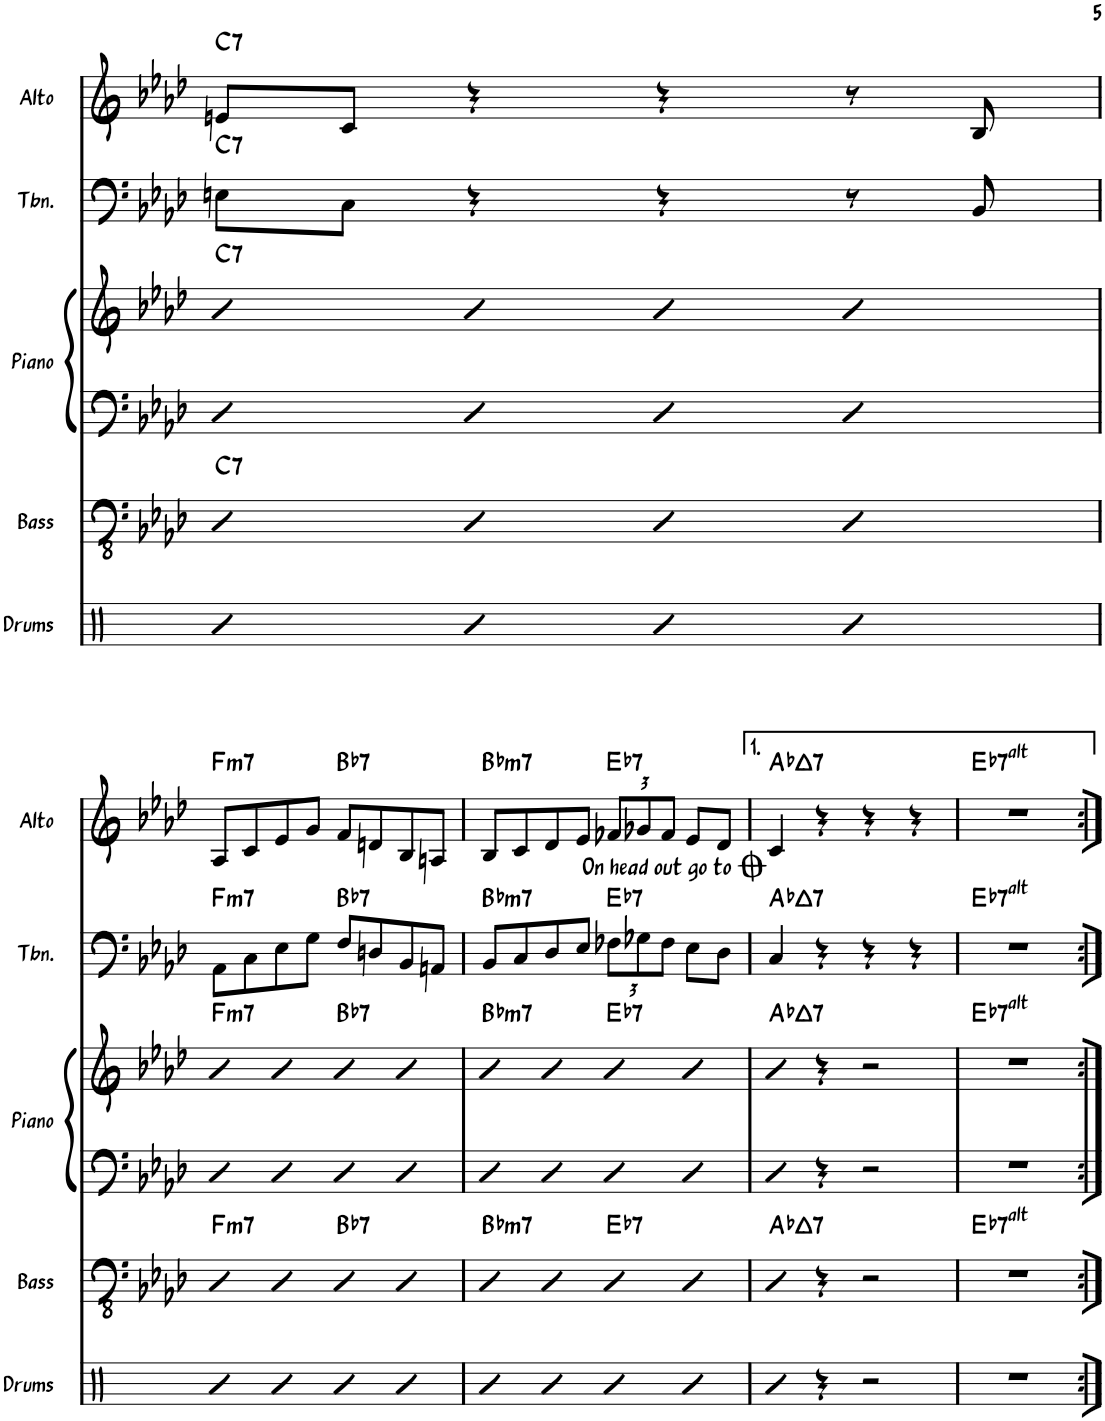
**kern	**kern	**harte	**kern	**kern	**harte	**kern	**harte	**kern	**harte
*part5	*part4	*part4	*part3	*part3	*part3	*part2	*part2	*part1	*part1
*staff6	*staff5	*	*staff4	*staff3	*	*staff2	*	*staff1	*
*I"Drums	*I"Bass	*	*I"Piano	*	*	*I"Trombone	*	*I"Alto Sax	*
*I'Drums	*I'Bass	*	*I'Piano	*	*	*I'Tbn.	*	*I'Alto	*
!!LO:PB:g=z
*clefX	*clefFv4	*	*clefF4	*clefG2	*	*clefF4	*	*clefG2	*
*	*	*	*	*	*	*	*	*Trd5c9	*
*k[]	*k[b-e-a-d-]	*	*k[b-e-a-d-]	*k[b-e-a-d-]	*	*k[b-e-a-d-]	*	*k[b-e-a-d-]	*
*M4/4	*M4/4	*	*M4/4	*M4/4	*	*M4/4	*	*M4/4	*
=28	=28	=28	=28	=28	=28	=28	=28	=28	=28
!	!	!LO:H:kt=7	!	!	!LO:H:kt=7	!	!LO:H:kt=7	!	!LO:H:kt=7
4R	4DD-	C:7	4D-	4b-	C:7	8En\L	C:7	8en/L	C:7
.	.	.	.	.	.	8C\J	.	8c/J	.
4R	4DD-	.	4D-	4b-	.	4r	.	4r	.
4R	4DD-	.	4D-	4b-	.	4r	.	4r	.
4R	4DD-	.	4D-	4b-	.	8r	.	8r	.
.	.	.	.	.	.	8BB-/	.	8B-/	.
!!LO:LB:g=z
=29	=29	=29	=29	=29	=29	=29	=29	=29	=29
!	!	!LO:H:kt=m7	!	!	!LO:H:kt=m7	!	!LO:H:kt=m7	!	!LO:H:kt=m7
4R	4DD-	F:min7	4D-	4b-	F:min7	8AA-\L	F:min7	8A-/L	F:min7
.	.	.	.	.	.	8C\	.	8c/	.
4R	4DD-	.	4D-	4b-	.	8E-\	.	8e-/	.
.	.	.	.	.	.	8G\J	.	8g/J	.
!	!	!LO:H:kt=7	!	!	!LO:H:kt=7	!	!LO:H:kt=7	!	!LO:H:kt=7
4R	4DD-	Bb:7	4D-	4b-	Bb:7	8F/L	Bb:7	8f/L	Bb:7
.	.	.	.	.	.	8Dn/	.	8dn/	.
4R	4DD-	.	4D-	4b-	.	8BB-/	.	8B-/	.
.	.	.	.	.	.	8AAn/J	.	8An/J	.
=30	=30	=30	=30	=30	=30	=30	=30	=30	=30
4R	4DD-	Bb:min7	4D-	4b-	Bb:min7	8BB-/L	Bb:min7	8B-/L	Bb:min7
.	.	.	.	.	.	8C/	.	8c/	.
4R	4DD-	.	4D-	4b-	.	8D-/	.	8d-/	.
.	.	.	.	.	.	8E-/J	.	8e-/J	.
*	*	*	*	*	*	*Xbrackettup	*	*Xbrackettup	*
!	!	!LO:H:kt=7	!	!	!LO:H:kt=7	!	!LO:H:kt=7	!	!LO:H:kt=7
4R	4DD-	Eb:7	4D-	4b-	Eb:7	12F-X\L	Eb:7	12f-X/L	Eb:7
.	.	.	.	.	.	12G-X\	.	12g-X/	.
.	.	.	.	.	.	12F-\J	.	12f-/J	.
4R	4DD-	.	4D-	4b-	.	8E-\L	.	8e-/L	.
.	.	.	.	.	.	8D-\J	.	8d-/J	.
!	!	!LO:H:kt=m7	!	!	!LO:H:kt=m7	!	!LO:H:kt=m7	!LO:TX:b:t=On head out go to	!LO:H:kt=m7
=31	=31	=31	=31	=31	=31	=31	=31	=31	=31
!	!	!LO:H:kt=7	!	!	!LO:H:kt=7	!	!LO:H:kt=7	!	!LO:H:kt=7
4R	4DD-	Ab:maj7	4D-	4b-	Ab:maj7	4C/	Ab:maj7	4c/	Ab:maj7
4r	4r	.	4r	4r	.	4r	.	4r	.
2r	2r	.	2r	2r	.	4r	.	4r	.
.	.	.	.	.	.	4r	.	4r	.
=32	=32	=32	=32	=32	=32	=32	=32	=32	=32
!	!	!LO:H:kt=7	!	!	!LO:H:kt=7	!	!LO:H:kt=7	!	!LO:H:kt=7
1r	1r	Eb:(3,b5,#5,b7,b9,#9)	1r	1r	Eb:(3,b5,#5,b7,b9,#9)	1r	Eb:(3,b5,#5,b7,b9,#9)	1r	Eb:(3,b5,#5,b7,b9,#9)
=:|!	=:|!	=:|!	=:|!	=:|!	=:|!	=:|!	=:|!	=:|!	=:|!
*-	*-	*-	*-	*-	*-	*-	*-	*-	*-
